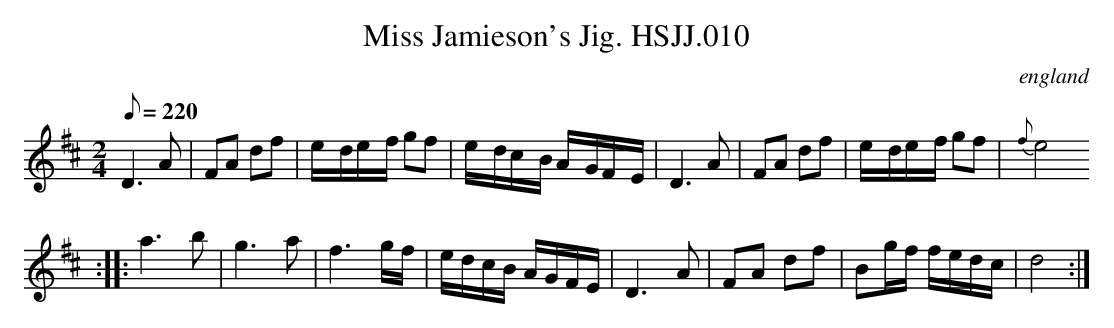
X:1
T:Miss Jamieson's Jig. HSJJ.010
O:england
M:2/4
L:1/8
Q:220
K:D
D3A|FA df|e/-d/e/-f/ gf|e/-d/c/-B/ A/-G/F/-E/|D3A|FA df|e/-d/e/-f/ gf|{f
}e4:|
|:a3b|g3a|f3g/f/|e/d/c/B/ A/G/F/E/|D3A|FA df|Bg/f/ f/e/d/c/|d4:|]
